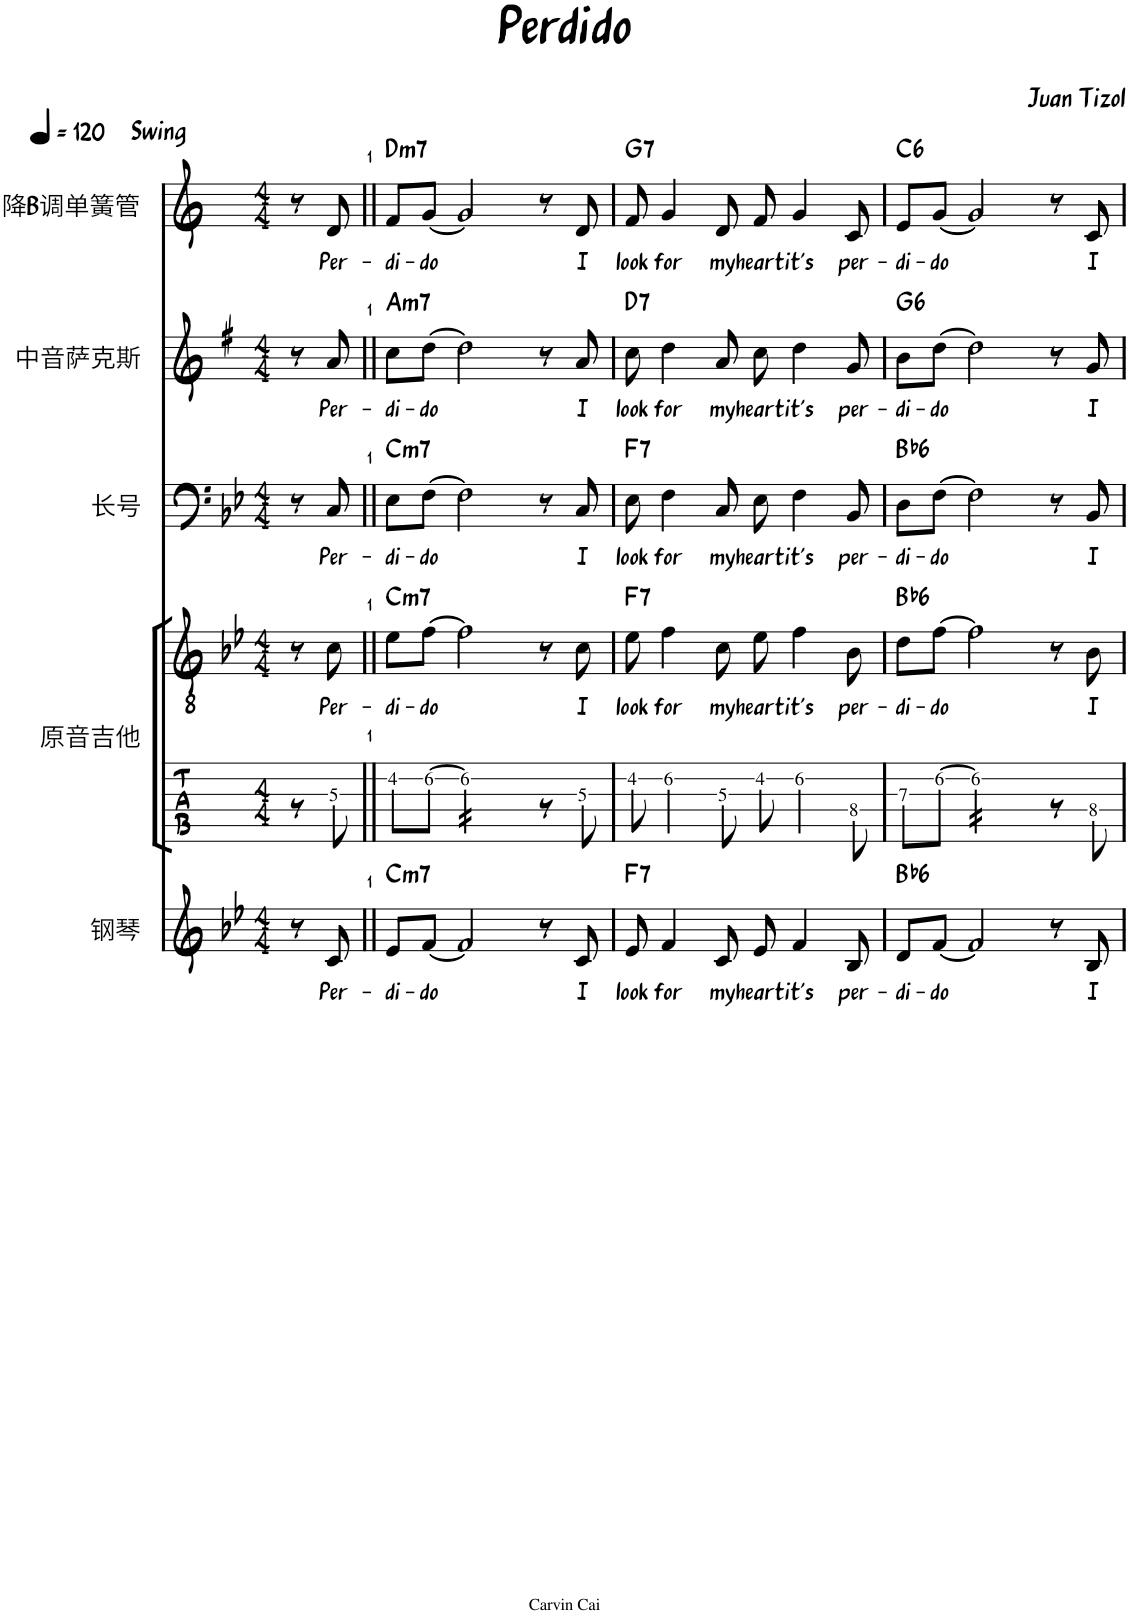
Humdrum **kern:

**kern	**text	**harte	**kern	**kern	**text	**harte	**kern	**text	**harte	**kern	**text	**harte	**kern	**text	**harte
*part5	*part5	*part5	*part4	*part4	*part4	*part4	*part3	*part3	*part3	*part2	*part2	*part2	*part1	*part1	*part1
*staff6	*staff6	*	*staff5	*staff4	*staff4	*	*staff3	*staff3	*	*staff2	*staff2	*	*staff1	*staff1	*
*I"钢琴	*	*	*I"原音吉他	*	*	*	*I"长号	*	*	*I"中音萨克斯	*	*	*I"降B调单簧管	*	*
*	*	*	*stria6	*	*	*	*	*	*	*	*	*	*	*	*
*clefG2	*	*	*	*clefGv2	*	*	*clefF4	*	*	*clefG2	*	*	*clefG2	*	*
*	*	*	*	*	*	*	*	*	*	*Trd5c9	*	*	*Trd1c2	*	*
*k[b-e-]	*	*	*k[b-e-]	*k[b-e-]	*	*	*k[b-e-]	*	*	*k[f#]	*	*	*k[]	*	*
*M4/4	*	*	*M4/4	*M4/4	*	*	*M4/4	*	*	*M4/4	*	*	*M4/4	*	*
*MM120	*	*	*MM120	*MM120	*	*	*MM120	*	*	*MM120	*	*	*MM120	*	*
=	=	=	=	=	=	=	=	=	=	=	=	=	=	=	=
!	!	!	!	!	!	!	!	!	!	!	!	!	!LO:TX:a:B:t=Swing	!	!
8r	.	.	8r	8r	.	.	8r	.	.	8r	.	.	8r	.	.
!	!LO:LY:b	!	!	!	!LO:LY:b	!	!	!LO:LY:b	!	!	!LO:LY:b	!	!	!LO:LY:b	!
8c/	Per-	.	8c\	8c\	Per-	.	8C/	Per-	.	8a/	Per-	.	8d/	Per-	.
=1||	=1||	=1||	=1||	=1||	=1||	=1||	=1||	=1||	=1||	=1||	=1||	=1||	=1||	=1||	=1||
!	!LO:LY:b	!LO:H:kt=m7	!	!	!LO:LY:b	!LO:H:kt=m7	!	!LO:LY:b	!LO:H:kt=m7	!	!LO:LY:b	!LO:H:kt=m7	!	!LO:LY:b	!LO:H:kt=m7
8e-/L	-di-	C:min7	8e-\L	8e-\L	-di-	C:min7	8E-\L	-di-	C:min7	8cc\L	-di-	A:min7	8f/L	-di-	D:min7
!	!LO:LY:b	!	!	!	!LO:LY:b	!	!	!LO:LY:b	!	!	!LO:LY:b	!	!	!LO:LY:b	!
[8f/J	-do	.	[8f\J	[8f\J	-do	.	[8F\J	-do	.	[8dd\J	-do	.	[8g/J	-do	.
2f/]	.	.	2f\]	2f\]	.	.	2F\]	.	.	2dd\]	.	.	2g/]	.	.
8r	.	.	8r	8r	.	.	8r	.	.	8r	.	.	8r	.	.
!	!LO:LY:b	!	!	!	!LO:LY:b	!	!	!LO:LY:b	!	!	!LO:LY:b	!	!	!LO:LY:b	!
8c/	I	.	8c\	8c\	I	.	8C/	I	.	8a/	I	.	8d/	I	.
=2	=2	=2	=2	=2	=2	=2	=2	=2	=2	=2	=2	=2	=2	=2	=2
!	!LO:LY:b	!LO:H:kt=7	!	!	!LO:LY:b	!LO:H:kt=7	!	!LO:LY:b	!LO:H:kt=7	!	!LO:LY:b	!LO:H:kt=7	!	!LO:LY:b	!LO:H:kt=7
8e-/	look	F:7	8e-\	8e-\	look	F:7	8E-\	look	F:7	8cc\	look	D:7	8f/	look	G:7
!	!LO:LY:b	!	!	!	!LO:LY:b	!	!	!LO:LY:b	!	!	!LO:LY:b	!	!	!LO:LY:b	!
4f/	for	.	4f\	4f\	for	.	4F\	for	.	4dd\	for	.	4g/	for	.
!	!LO:LY:b	!	!	!	!LO:LY:b	!	!	!LO:LY:b	!	!	!LO:LY:b	!	!	!LO:LY:b	!
8c/	my	.	8c\	8c\	my	.	8C/	my	.	8a/	my	.	8d/	my	.
!	!LO:LY:b	!	!	!	!LO:LY:b	!	!	!LO:LY:b	!	!	!LO:LY:b	!	!	!LO:LY:b	!
8e-/	heart	.	8e-\	8e-\	heart	.	8E-\	heart	.	8cc\	heart	.	8f/	heart	.
!	!LO:LY:b	!	!	!	!LO:LY:b	!	!	!LO:LY:b	!	!	!LO:LY:b	!	!	!LO:LY:b	!
4f/	it's	.	4f\	4f\	it's	.	4F\	it's	.	4dd\	it's	.	4g/	it's	.
!	!LO:LY:b	!	!	!	!LO:LY:b	!	!	!LO:LY:b	!	!	!LO:LY:b	!	!	!LO:LY:b	!
8B-/	per-	.	8B-\	8B-\	per-	.	8BB-/	per-	.	8g/	per-	.	8c/	per-	.
=3	=3	=3	=3	=3	=3	=3	=3	=3	=3	=3	=3	=3	=3	=3	=3
!	!LO:LY:b	!LO:H:kt=6	!	!	!LO:LY:b	!LO:H:kt=6	!	!LO:LY:b	!LO:H:kt=6	!	!LO:LY:b	!LO:H:kt=6	!	!LO:LY:b	!LO:H:kt=6
8d/L	-di-	Bb:maj6	8d\L	8d\L	-di-	Bb:maj6	8D\L	-di-	Bb:maj6	8b\L	-di-	G:maj6	8e/L	-di-	C:maj6
!	!LO:LY:b	!	!	!	!LO:LY:b	!	!	!LO:LY:b	!	!	!LO:LY:b	!	!	!LO:LY:b	!
[8f/J	-do	.	[8f\J	[8f\J	-do	.	[8F\J	-do	.	[8dd\J	-do	.	[8g/J	-do	.
2f/]	.	.	2f\]	2f\]	.	.	2F\]	.	.	2dd\]	.	.	2g/]	.	.
8r	.	.	8r	8r	.	.	8r	.	.	8r	.	.	8r	.	.
!	!LO:LY:b	!	!	!	!LO:LY:b	!	!	!LO:LY:b	!	!	!LO:LY:b	!	!	!LO:LY:b	!
8B-/	I	.	8B-\	8B-\	I	.	8BB-/	I	.	8g/	I	.	8c/	I	.
=	=	=	=	=	=	=	=	=	=	=	=	=	=	=	=
*-	*-	*-	*-	*-	*-	*-	*-	*-	*-	*-	*-	*-	*-	*-	*-
